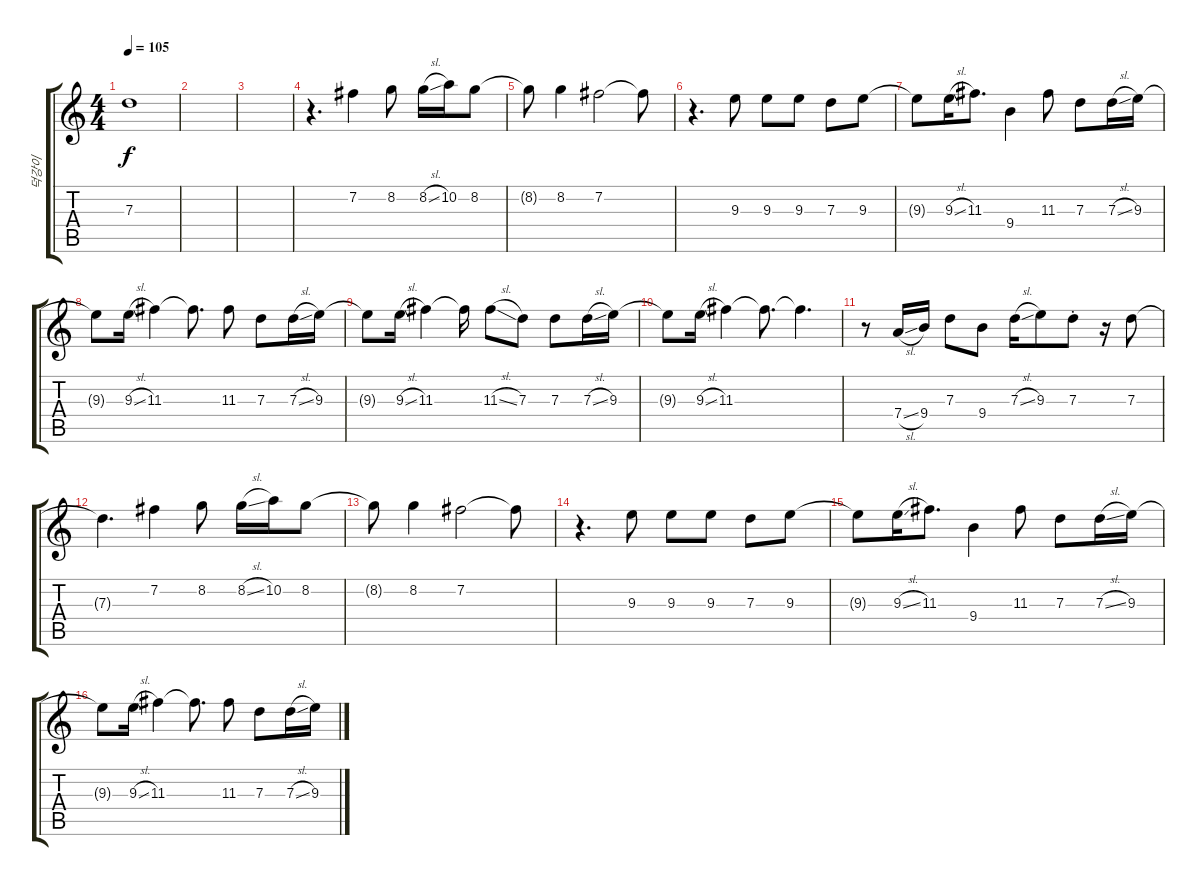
\track ("덕강이" "덕강이") {instrument acousticguitarsteel}
\staff {score tabs}
\tuning (E4 B3 G3 D3 A2 E2) {hide}
\ts (4 4)
\tempo 105
\clef g2
\ks c
7.3.1{dy f} |
|
|
r.4{d} 7.2.4 8.2.8 8.2{sl}.16 10.2.16 8.2.8 |
8.2{t}.8 8.2.4 7.2.2 7.2{t}.8 |
r.4{d} 9.3.8 9.3.8 9.3.8 7.3.8 9.3.8 |
9.3{t}.8 9.3{sl}.16 11.3.8{d} 9.4.4 11.3.8 7.3.8 7.3{sl}.16 9.3.16 |
9.3{t}.8 9.3{sl}.16 11.3.4 11.3{t}.8{d} 11.3.8 7.3.8 7.3{sl}.16 9.3.16 |
9.3{t}.8 9.3{sl}.16 11.3.4 11.3{t}.16 11.3{sl}.8 7.3.8 7.3.8 7.3{sl}.16 9.3.16 |
9.3{t}.8 9.3{sl}.16 11.3.4 11.3{t}.8{d} 11.3{t}.4{d} |
r.8 7.4{sl}.16 9.4.16 7.3.8 9.4.8 7.3{sl}.16 9.3.8 7.3{st}.8 r.16 7.3.8 |
7.3{t}.4{d} 7.2.4 8.2.8 8.2{sl}.16 10.2.16 8.2.8 |
8.2{t}.8 8.2.4 7.2.2 7.2{t}.8 |
r.4{d} 9.3.8 9.3.8 9.3.8 7.3.8 9.3.8 |
9.3{t}.8 9.3{sl}.16 11.3.8{d} 9.4.4 11.3.8 7.3.8 7.3{sl}.16 9.3.16 |
9.3{t}.8 9.3{sl}.16 11.3.4 11.3{t}.8{d} 11.3.8 7.3.8 7.3{sl}.16 9.3.16
